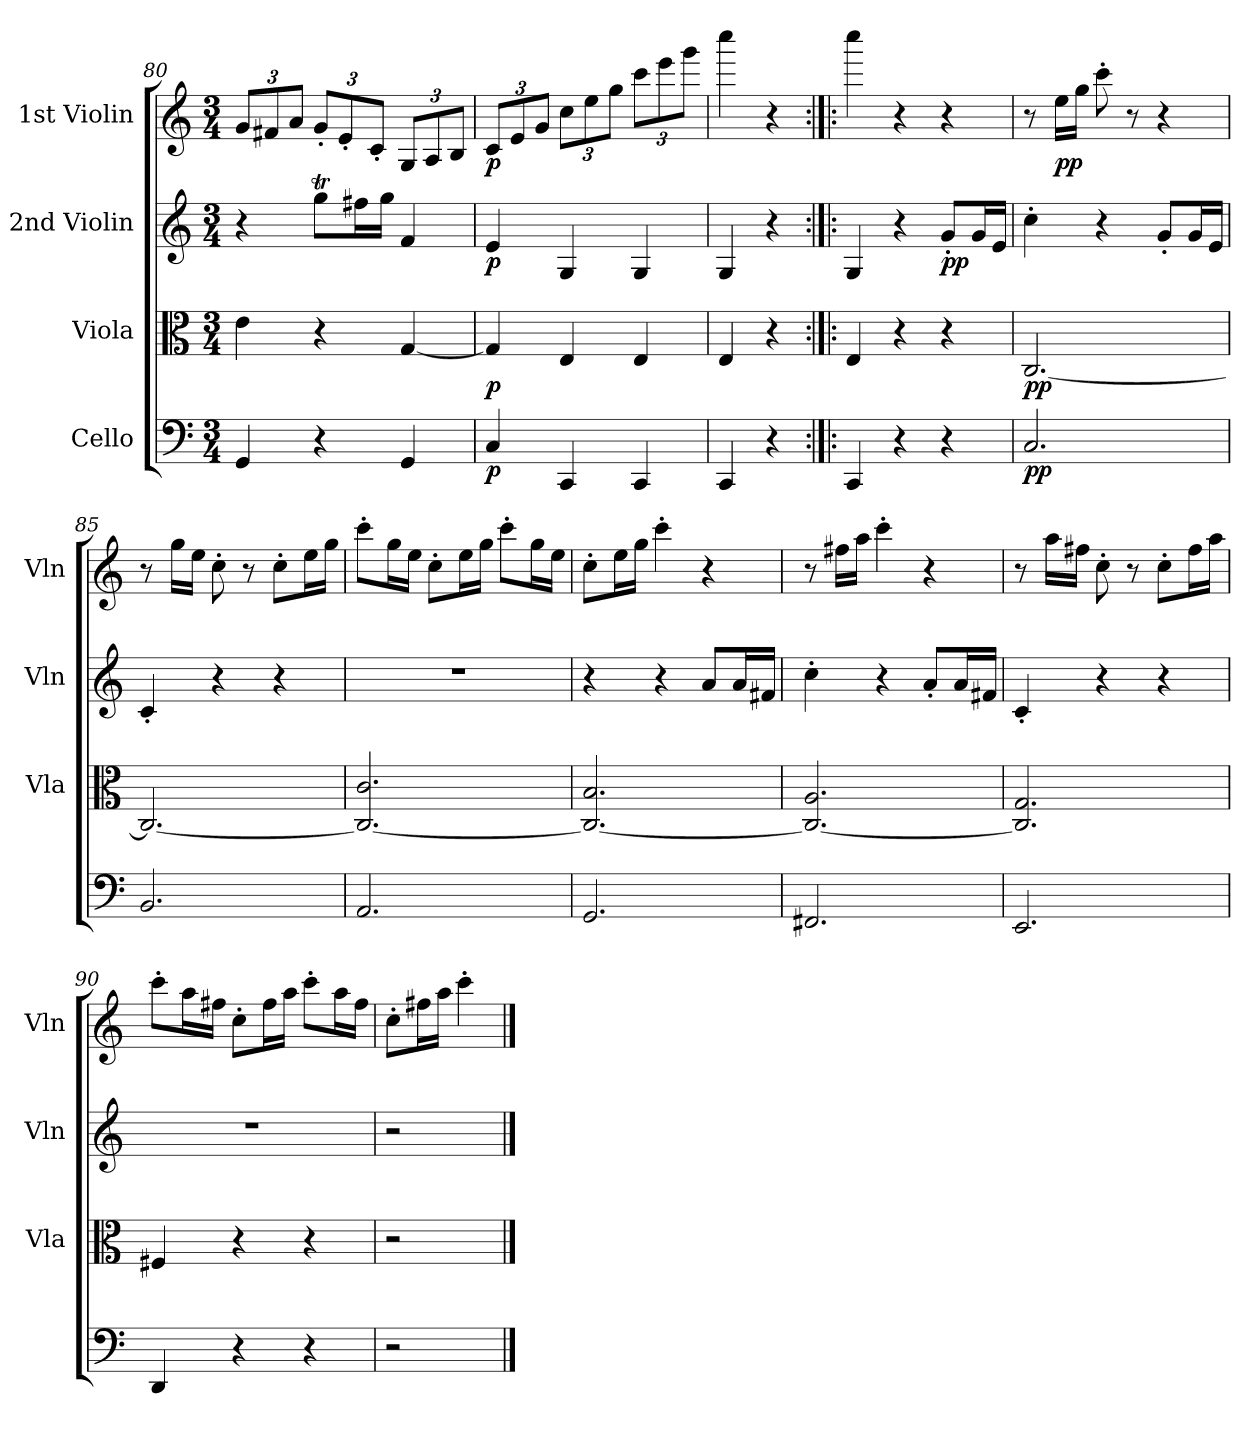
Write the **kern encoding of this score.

**kern	**dynam	**kern	**dynam	**kern	**dynam	**kern	**dynam
*part4	*part4	*part3	*part3	*part2	*part2	*part1	*part1
*staff4	*staff4	*staff3	*staff3	*staff2	*staff2	*staff1	*staff1
*I"Cello	*	*I"Viola	*	*I"2nd Violin	*	*I"1st Violin	*
*	*	*I'Vla	*	*I'Vln	*	*I'Vln	*
*clefF4	*	*clefC3	*	*clefG2	*	*clefG2	*
*k[]	*	*k[]	*	*k[]	*	*k[]	*
*C:	*	*C:	*	*C:	*	*C:	*
*M3/4	*	*M3/4	*	*M3/4	*	*M3/4	*
*	*	*	*	*	*	*Xbrackettup	*
=80	=80	=80	=80	=80	=80	=80	=80
4GG/	.	4e\	.	4r	.	12g/L	.
.	.	.	.	.	.	12f#X/	.
.	.	.	.	.	.	12a/J	.
4r	.	4r	.	8ggT\L	.	12g'/L	.
.	.	.	.	.	.	12e'/	.
.	.	.	.	16ff#X\L	.	.	.
.	.	.	.	.	.	12c'/J	.
.	.	.	.	16gg\JJ	.	.	.
4GG/	.	[4G/	.	4f/	.	12G/L	.
.	.	.	.	.	.	12A/	.
.	.	.	.	.	.	12B/J	.
!!LO:LB:g=z
=81	=81	=81	=81	=81	=81	=81	=81
!	!LO:DY:b	!	!LO:DY:b	!	!LO:DY:b	!	!LO:DY:b
4C/	p	4G/]	p	4e/	p	12c/L	p
.	.	.	.	.	.	12e/	.
.	.	.	.	.	.	12g/J	.
4CC/	.	4E/	.	4G/	.	12cc\L	.
.	.	.	.	.	.	12ee\	.
.	.	.	.	.	.	12gg\J	.
4CC/	.	4E/	.	4G/	.	12ccc\L	.
.	.	.	.	.	.	12eee\	.
.	.	.	.	.	.	12ggg\J	.
!!LO:PB:g=z
=82	=82	=82	=82	=82	=82	=82	=82
4CC/	.	4E/	.	4G/	.	4cccc\	.
4r	.	4r	.	4r	.	4r	.
=83:|!|:	=83:|!|:	=83:|!|:	=83:|!|:	=83:|!|:	=83:|!|:	=83:|!|:	=83:|!|:
4CC/	.	4E/	.	4G/	.	4cccc\	.
4r	.	4r	.	4r	.	4r	.
!	!	!	!	!	!LO:DY:b	!	!
4r	.	4r	.	8g'/L	pp	4r	.
.	.	.	.	16g/L	.	.	.
.	.	.	.	16e/JJ	.	.	.
=84	=84	=84	=84	=84	=84	=84	=84
!	!LO:DY:b	!	!LO:DY:b	!	!	!	!
2.C/	pp	[2.C/	pp	4cc'\	.	8r	.
!	!	!	!	!	!	!	!LO:DY:b
.	.	.	.	.	.	16ee\LL	pp
.	.	.	.	.	.	16gg\JJ	.
.	.	.	.	4r	.	8ccc'\	.
.	.	.	.	.	.	8r	.
.	.	.	.	8g'/L	.	4r	.
.	.	.	.	16g/L	.	.	.
.	.	.	.	16e/JJ	.	.	.
=85	=85	=85	=85	=85	=85	=85	=85
2.BB/	.	2.C/_	.	4c'/	.	8r	.
.	.	.	.	.	.	16gg\LL	.
.	.	.	.	.	.	16ee\JJ	.
.	.	.	.	4r	.	8cc'\	.
.	.	.	.	.	.	8r	.
.	.	.	.	4r	.	8cc'\L	.
.	.	.	.	.	.	16ee\L	.
.	.	.	.	.	.	16gg\JJ	.
=86	=86	=86	=86	=86	=86	=86	=86
2.AA/	.	2.C/_ 2.c/	.	2.r	.	8ccc'\L	.
.	.	.	.	.	.	16gg\L	.
.	.	.	.	.	.	16ee\JJ	.
.	.	.	.	.	.	8cc'\L	.
.	.	.	.	.	.	16ee\L	.
.	.	.	.	.	.	16gg\JJ	.
.	.	.	.	.	.	8ccc'\L	.
.	.	.	.	.	.	16gg\L	.
.	.	.	.	.	.	16ee\JJ	.
!!LO:LB:g=z
=87	=87	=87	=87	=87	=87	=87	=87
2.GG/	.	2.C/_ 2.B/	.	4r	.	8cc'\L	.
.	.	.	.	.	.	16ee\L	.
.	.	.	.	.	.	16gg\JJ	.
.	.	.	.	4r	.	4ccc'\	.
.	.	.	.	8a/L	.	4r	.
.	.	.	.	16a/L	.	.	.
.	.	.	.	16f#X/JJ	.	.	.
=88	=88	=88	=88	=88	=88	=88	=88
2.FF#X/	.	2.C/_ 2.A/	.	4cc'\	.	8r	.
.	.	.	.	.	.	16ff#X\LL	.
.	.	.	.	.	.	16aa\JJ	.
.	.	.	.	4r	.	4ccc'\	.
.	.	.	.	8a'/L	.	4r	.
.	.	.	.	16a/L	.	.	.
.	.	.	.	16f#X/JJ	.	.	.
=89	=89	=89	=89	=89	=89	=89	=89
2.EE/	.	2.C/] 2.G/	.	4c'/	.	8r	.
.	.	.	.	.	.	16aa\LL	.
.	.	.	.	.	.	16ff#X\JJ	.
.	.	.	.	4r	.	8cc'\	.
.	.	.	.	.	.	8r	.
.	.	.	.	4r	.	8cc'\L	.
.	.	.	.	.	.	16ff#\L	.
.	.	.	.	.	.	16aa\JJ	.
=90	=90	=90	=90	=90	=90	=90	=90
4DD/	.	4F#X/	.	2.r	.	8ccc'\L	.
.	.	.	.	.	.	16aa\L	.
.	.	.	.	.	.	16ff#X\JJ	.
4r	.	4r	.	.	.	8cc'\L	.
.	.	.	.	.	.	16ff#\L	.
.	.	.	.	.	.	16aa\JJ	.
4r	.	4r	.	.	.	8ccc'\L	.
.	.	.	.	.	.	16aa\L	.
.	.	.	.	.	.	16ff#\JJ	.
=91	=91	=91	=91	=91	=91	=91	=91
2r	.	2r	.	2r	.	8cc'\L	.
.	.	.	.	.	.	16ff#X\L	.
.	.	.	.	.	.	16aa\JJ	.
.	.	.	.	.	.	4ccc'\	.
==	==	==	==	==	==	==	==
*-	*-	*-	*-	*-	*-	*-	*-
